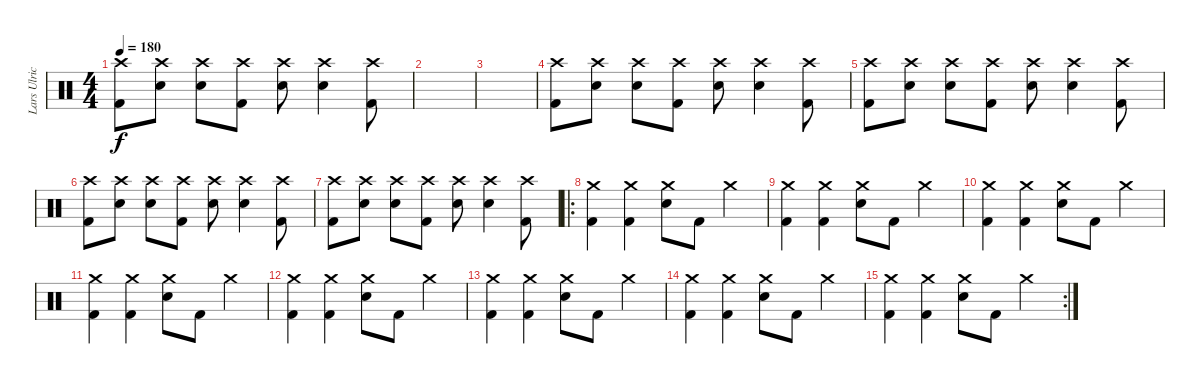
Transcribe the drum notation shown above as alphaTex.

\track ("Lars Ulrich" "Lars Ulric") {instrument percussion}
\staff {score}
\articulation defaults
\ts (4 4)
\tempo 180
\clef neutral
\ks c
("Crash high (hit)" "Kick (hit) 2").8{dy f} ("Crash high (hit)" "Electric Snare (hit)").8 ("Crash high (hit)" "Electric Snare (hit)").8 ("Crash high (hit)" "Kick (hit) 2").8 ("Crash high (hit)" "Electric Snare (hit)").8 ("Crash high (hit)" "Electric Snare (hit)").4 ("Crash high (hit)" "Kick (hit) 2").8 |
|
|
("Crash high (hit)" "Kick (hit) 2").8 ("Crash high (hit)" "Electric Snare (hit)").8 ("Crash high (hit)" "Electric Snare (hit)").8 ("Crash high (hit)" "Kick (hit) 2").8 ("Crash high (hit)" "Electric Snare (hit)").8 ("Crash high (hit)" "Electric Snare (hit)").4 ("Crash high (hit)" "Kick (hit) 2").8 |
("Crash high (hit)" "Kick (hit) 2").8 ("Crash high (hit)" "Electric Snare (hit)").8 ("Crash high (hit)" "Electric Snare (hit)").8 ("Crash high (hit)" "Kick (hit) 2").8 ("Crash high (hit)" "Electric Snare (hit)").8 ("Crash high (hit)" "Electric Snare (hit)").4 ("Crash high (hit)" "Kick (hit) 2").8 |
("Crash high (hit)" "Kick (hit) 2").8 ("Crash high (hit)" "Electric Snare (hit)").8 ("Crash high (hit)" "Electric Snare (hit)").8 ("Crash high (hit)" "Kick (hit) 2").8 ("Crash high (hit)" "Electric Snare (hit)").8 ("Crash high (hit)" "Electric Snare (hit)").4 ("Crash high (hit)" "Kick (hit) 2").8 |
("Crash high (hit)" "Kick (hit) 2").8 ("Crash high (hit)" "Electric Snare (hit)").8 ("Crash high (hit)" "Electric Snare (hit)").8 ("Crash high (hit)" "Kick (hit) 2").8 ("Crash high (hit)" "Electric Snare (hit)").8 ("Crash high (hit)" "Electric Snare (hit)").4 ("Crash high (hit)" "Kick (hit) 2").8 |
\ro
("Crash medium (hit)" "Kick (hit) 2").4 ("Crash medium (hit)" "Kick (hit) 2").4 ("Crash medium (hit)" "Electric Snare (hit)").8 "Kick (hit) 2".8 "Crash medium (hit)".4 |
("Crash medium (hit)" "Kick (hit) 2").4 ("Crash medium (hit)" "Kick (hit) 2").4 ("Crash medium (hit)" "Electric Snare (hit)").8 "Kick (hit) 2".8 "Crash medium (hit)".4 |
("Crash medium (hit)" "Kick (hit) 2").4 ("Crash medium (hit)" "Kick (hit) 2").4 ("Crash medium (hit)" "Electric Snare (hit)").8 "Kick (hit) 2".8 "Crash medium (hit)".4 |
("Crash medium (hit)" "Kick (hit) 2").4 ("Crash medium (hit)" "Kick (hit) 2").4 ("Crash medium (hit)" "Electric Snare (hit)").8 "Kick (hit) 2".8 "Crash medium (hit)".4 |
("Crash medium (hit)" "Kick (hit) 2").4 ("Crash medium (hit)" "Kick (hit) 2").4 ("Crash medium (hit)" "Electric Snare (hit)").8 "Kick (hit) 2".8 "Crash medium (hit)".4 |
("Crash medium (hit)" "Kick (hit) 2").4 ("Crash medium (hit)" "Kick (hit) 2").4 ("Crash medium (hit)" "Electric Snare (hit)").8 "Kick (hit) 2".8 "Crash medium (hit)".4 |
("Crash medium (hit)" "Kick (hit) 2").4 ("Crash medium (hit)" "Kick (hit) 2").4 ("Crash medium (hit)" "Electric Snare (hit)").8 "Kick (hit) 2".8 "Crash medium (hit)".4 |
\rc 2
("Crash medium (hit)" "Kick (hit) 2").4 ("Crash medium (hit)" "Kick (hit) 2").4 ("Crash medium (hit)" "Electric Snare (hit)").8 "Kick (hit) 2".8 "Crash medium (hit)".4
